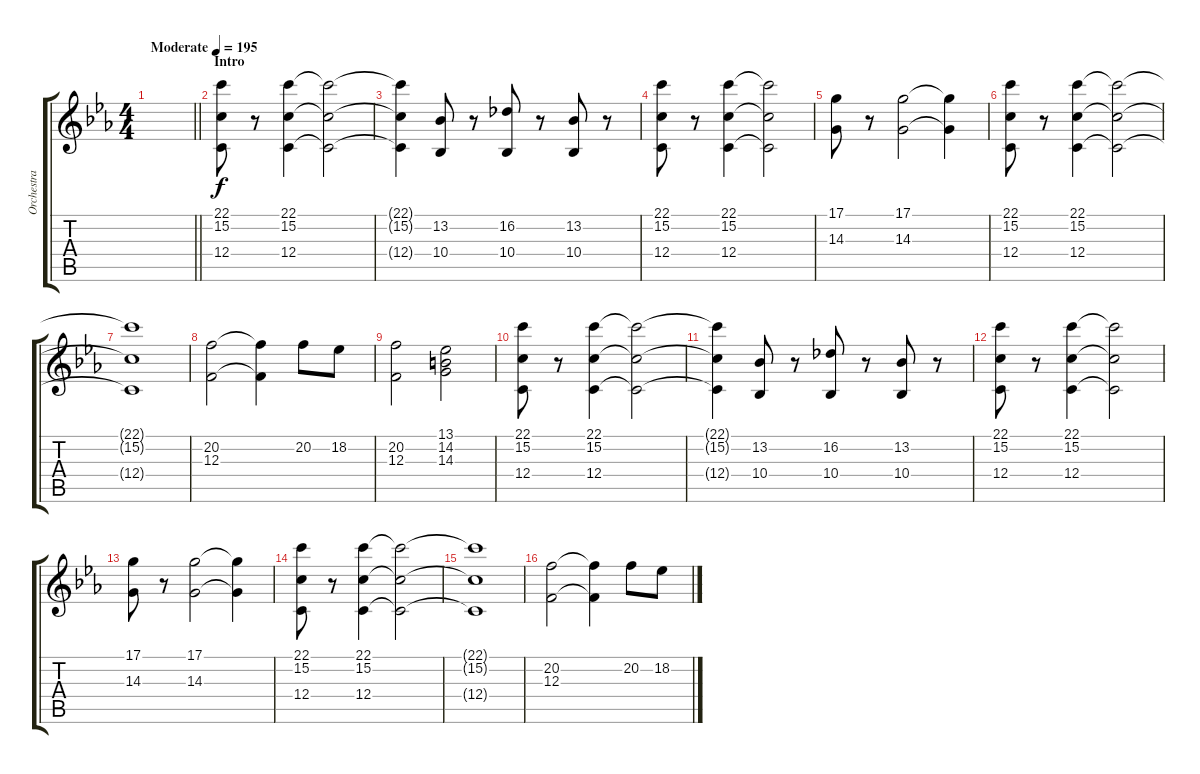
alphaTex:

\track ("Orchestra" "Orchestra") {instrument stringensemble1}
\staff {score tabs}
\tuning (D4 A3 F3 C3 G2 C2) {hide}
\ts (4 4)
\tempo (195 "Moderate")
\clef g2
\barLineRight lightlight
\ks cminor
|
\section ("" "Intro")
(22.1 15.2 12.4).8 r.8 (22.1 15.2 12.4).4 (22.1{t} 15.2{t} 12.4{t}).2 |
(22.1{t} 15.2{t} 12.4{t}).4 (13.2 10.4).8 r.8 (16.2 10.4).8 r.8 (13.2 10.4).8 r.8 |
(22.1 15.2 12.4).8 r.8 (22.1 15.2 12.4).4 (22.1{t} 15.2{t} 12.4{t}).2 |
(17.1 14.3).8 r.8 (17.1 14.3).2 (17.1{t} 14.3{t}).4 |
(22.1 15.2 12.4).8 r.8 (22.1 15.2 12.4).4 (22.1{t} 15.2{t} 12.4{t}).2 |
(22.1{t} 15.2{t} 12.4{t}).1 |
(20.2 12.3).2 (20.2{t} 12.3{t}).4 20.2.8 18.2.8 |
(20.2 12.3).2 (13.1 14.2 14.3).2 |
(22.1 15.2 12.4).8 r.8 (22.1 15.2 12.4).4 (22.1{t} 15.2{t} 12.4{t}).2 |
(22.1{t} 15.2{t} 12.4{t}).4 (13.2 10.4).8 r.8 (16.2 10.4).8 r.8 (13.2 10.4).8 r.8 |
(22.1 15.2 12.4).8 r.8 (22.1 15.2 12.4).4 (22.1{t} 15.2{t} 12.4{t}).2 |
(17.1 14.3).8 r.8 (17.1 14.3).2 (17.1{t} 14.3{t}).4 |
(22.1 15.2 12.4).8 r.8 (22.1 15.2 12.4).4 (22.1{t} 15.2{t} 12.4{t}).2 |
(22.1{t} 15.2{t} 12.4{t}).1 |
(20.2 12.3).2 (20.2{t} 12.3{t}).4 20.2.8 18.2.8
